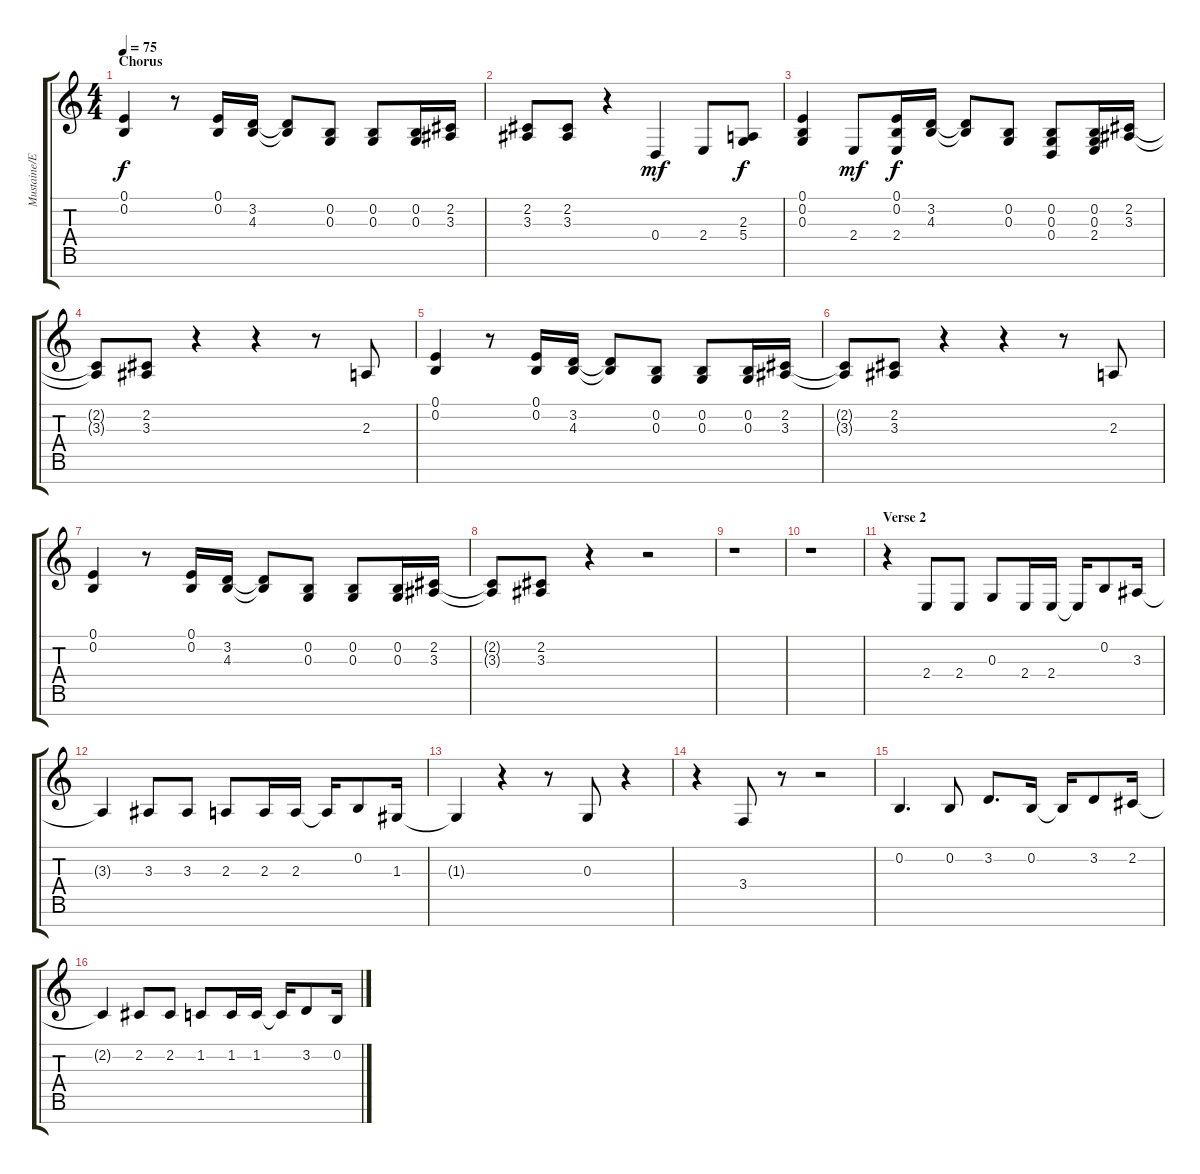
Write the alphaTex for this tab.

\track ("Mustaine/Ellefson Vocals" "Mustaine/E") {instrument lead7fifths}
\staff {score tabs}
\tuning (E4 B3 G3 D3 A2 E2 B1) {hide}
\ts (4 4)
\section ("" "Chorus")
\tempo 75
\clef g2
\ks c
(0.1 0.2).4{dy f} r.8 (0.1 0.2).16 (3.2 4.3).16 (3.2{t} 4.3{t}).8 (0.2 0.3).8 (0.2 0.3).8 (0.2 0.3).16 (2.2 3.3).16 |
(2.2 3.3).8 (2.2 3.3).8 r.4 0.4.4{dy mf} 2.4.8 (2.3 5.4).8{dy f} |
(0.1 0.2 0.3).4 2.4.8{dy mf} (0.1 0.2 2.4).16{dy f} (3.2 4.3).16 (3.2{t} 4.3{t}).8 (0.2 0.3).8 (0.2 0.3 0.4).8 (0.2 0.3 2.4).16 (2.2 3.3).16 |
(2.2{t} 3.3{t}).8 (2.2 3.3).8 r.4 r.4 r.8 2.3.8 |
(0.1 0.2).4 r.8 (0.1 0.2).16 (3.2 4.3).16 (3.2{t} 4.3{t}).8 (0.2 0.3).8 (0.2 0.3).8 (0.2 0.3).16 (2.2 3.3).16 |
(2.2{t} 3.3{t}).8 (2.2 3.3).8 r.4 r.4 r.8 2.3.8 |
(0.1 0.2).4 r.8 (0.1 0.2).16 (3.2 4.3).16 (3.2{t} 4.3{t}).8 (0.2 0.3).8 (0.2 0.3).8 (0.2 0.3).16 (2.2 3.3).16 |
(2.2{t} 3.3{t}).8 (2.2 3.3).8 r.4 r.2 |
r.1 |
r.1 |
\section ("" "Verse 2")
r.4 2.4.8 2.4.8 0.3.8 2.4.16 2.4.16 2.4{t}.16 0.2.8 3.3.16 |
3.3{t}.4 3.3.8 3.3.8 2.3.8 2.3.16 2.3.16 2.3{t}.16 0.2.8 1.3.16 |
1.3{t}.4 r.4 r.8 0.3.8 r.4 |
r.4 3.4.8 r.8 r.2 |
0.2.4{d} 0.2.8 3.2.8{d} 0.2.16 0.2{t}.16 3.2.8 2.2.16 |
2.2{t}.4 2.2.8 2.2.8 1.2.8 1.2.16 1.2.16 1.2{t}.16 3.2.8 0.2.16
